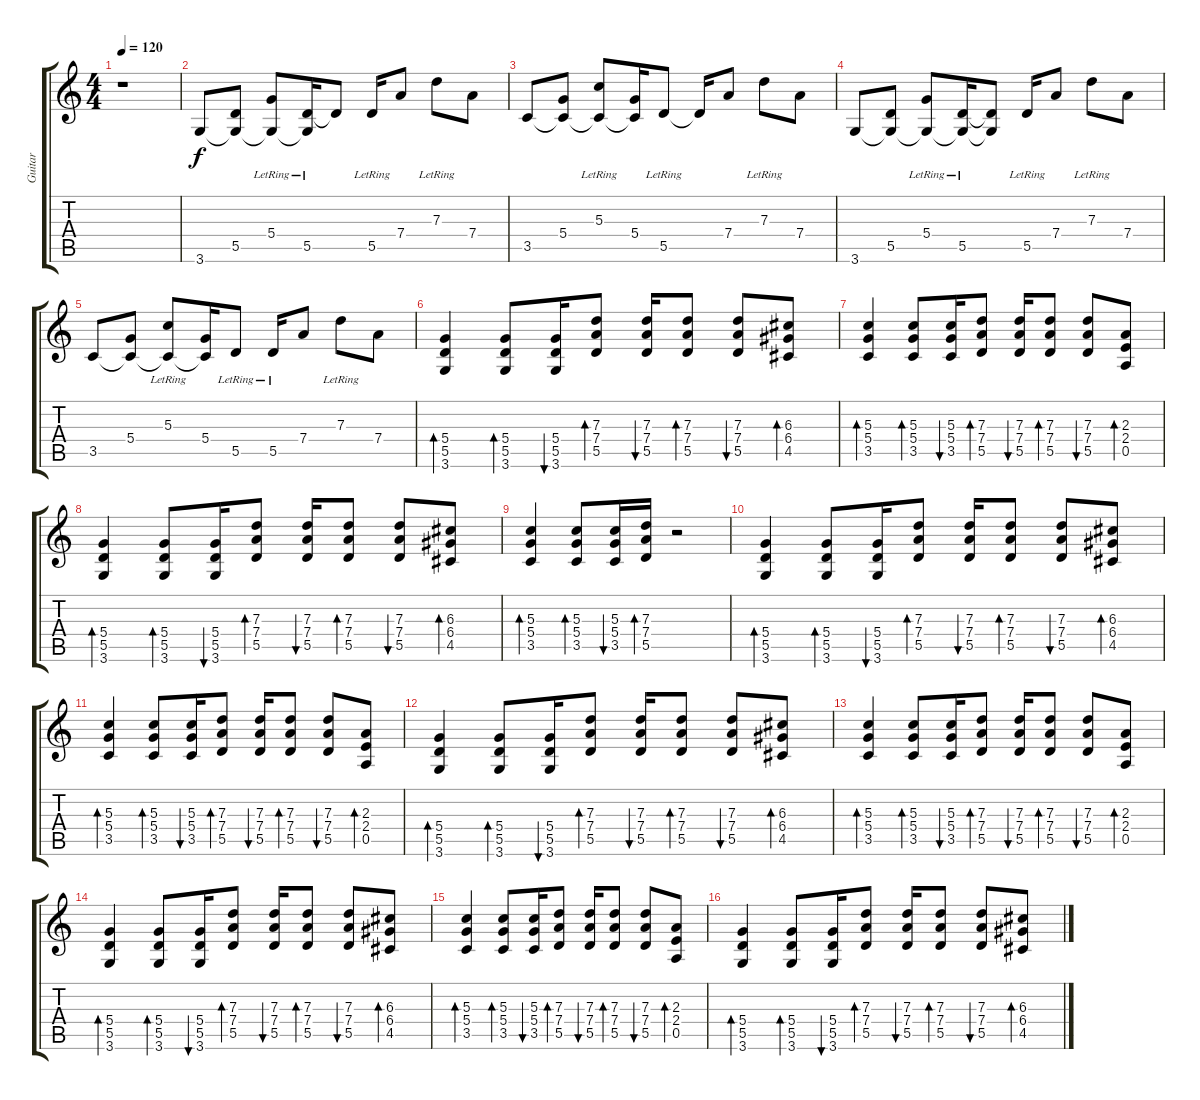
\track ("Guitar" "Guitar") {instrument electricguitarclean}
\staff {score tabs}
\tuning (E4 B3 G3 D3 A2 E2) {hide}
\ts (4 4)
\tempo 120
\clef g2
\ks c
r.1{dy f instrument electricguitarclean} |
3.6.8 (5.5 3.6{t}).8 (5.4{lr} 3.6{t}).8 (5.5{lr} 3.6{t}).16 5.5{t}.8 5.5{lr}.16 7.4.8 7.3{lr}.8 7.4.8 |
3.5.8 (5.4 3.5{t}).8 (5.3{lr} 3.5{t}).8 (5.4 3.5{t}).16 5.5{lr}.8 5.5{t}.16 7.4.8 7.3{lr}.8 7.4.8 |
3.6.8 (5.5 3.6{t}).8 (5.4{lr} 3.6{t}).8 (5.5{lr} 3.6{t}).16 (5.5{t} 3.6{t}).8 5.5{lr}.16 7.4.8 7.3{lr}.8 7.4.8 |
3.5.8 (5.4 3.5{t}).8 (5.3{lr} 3.5{t}).8 (5.4 3.5{t}).16 5.5{lr}.8 5.5{lr}.16 7.4.8 7.3{lr}.8 7.4.8 |
(5.4 5.5 3.6).4{bd 120} (5.4 5.5 3.6).8{bd 120} (5.4 5.5 3.6).16{bu 120} (7.3 7.4 5.5).8{bd 120} (7.3 7.4 5.5).16{bu 120} (7.3 7.4 5.5).8{bd 120} (7.3 7.4 5.5).8{bu 120} (6.3 6.4 4.5).8{bd 120} |
(5.3 5.4 3.5).4{bd 120} (5.3 5.4 3.5).8{bd 120} (5.3 5.4 3.5).16{bu 120} (7.3 7.4 5.5).8{bd 120} (7.3 7.4 5.5).16{bu 120} (7.3 7.4 5.5).8{bd 120} (7.3 7.4 5.5).8{bu 120} (2.3 2.4 0.5).8{bd 120} |
(5.4 5.5 3.6).4{bd 120} (5.4 5.5 3.6).8{bd 120} (5.4 5.5 3.6).16{bu 120} (7.3 7.4 5.5).8{bd 120} (7.3 7.4 5.5).16{bu 120} (7.3 7.4 5.5).8{bd 120} (7.3 7.4 5.5).8{bu 120} (6.3 6.4 4.5).8{bd 120} |
(5.3 5.4 3.5).4{bd 120} (5.3 5.4 3.5).8{bd 120} (5.3 5.4 3.5).16{bu 120} (7.3 7.4 5.5).16{bd 120} r.2 |
(5.4 5.5 3.6).4{bd 120 volume 9} (5.4 5.5 3.6).8{bd 120} (5.4 5.5 3.6).16{bu 120} (7.3 7.4 5.5).8{bd 120} (7.3 7.4 5.5).16{bu 120} (7.3 7.4 5.5).8{bd 120} (7.3 7.4 5.5).8{bu 120} (6.3 6.4 4.5).8{bd 120} |
(5.3 5.4 3.5).4{bd 120} (5.3 5.4 3.5).8{bd 120} (5.3 5.4 3.5).16{bu 120} (7.3 7.4 5.5).8{bd 120} (7.3 7.4 5.5).16{bu 120} (7.3 7.4 5.5).8{bd 120} (7.3 7.4 5.5).8{bu 120} (2.3 2.4 0.5).8{bd 120} |
(5.4 5.5 3.6).4{bd 120} (5.4 5.5 3.6).8{bd 120} (5.4 5.5 3.6).16{bu 120} (7.3 7.4 5.5).8{bd 120} (7.3 7.4 5.5).16{bu 120} (7.3 7.4 5.5).8{bd 120} (7.3 7.4 5.5).8{bu 120} (6.3 6.4 4.5).8{bd 120} |
(5.3 5.4 3.5).4{bd 120} (5.3 5.4 3.5).8{bd 120} (5.3 5.4 3.5).16{bu 120} (7.3 7.4 5.5).8{bd 120} (7.3 7.4 5.5).16{bu 120} (7.3 7.4 5.5).8{bd 120} (7.3 7.4 5.5).8{bu 120} (2.3 2.4 0.5).8{bd 120} |
(5.4 5.5 3.6).4{bd 120} (5.4 5.5 3.6).8{bd 120} (5.4 5.5 3.6).16{bu 120} (7.3 7.4 5.5).8{bd 120} (7.3 7.4 5.5).16{bu 120} (7.3 7.4 5.5).8{bd 120} (7.3 7.4 5.5).8{bu 120} (6.3 6.4 4.5).8{bd 120} |
(5.3 5.4 3.5).4{bd 120} (5.3 5.4 3.5).8{bd 120} (5.3 5.4 3.5).16{bu 120} (7.3 7.4 5.5).8{bd 120} (7.3 7.4 5.5).16{bu 120} (7.3 7.4 5.5).8{bd 120} (7.3 7.4 5.5).8{bu 120} (2.3 2.4 0.5).8{bd 120} |
(5.4 5.5 3.6).4{bd 120} (5.4 5.5 3.6).8{bd 120} (5.4 5.5 3.6).16{bu 120} (7.3 7.4 5.5).8{bd 120} (7.3 7.4 5.5).16{bu 120} (7.3 7.4 5.5).8{bd 120} (7.3 7.4 5.5).8{bu 120} (6.3 6.4 4.5).8{bd 120}
